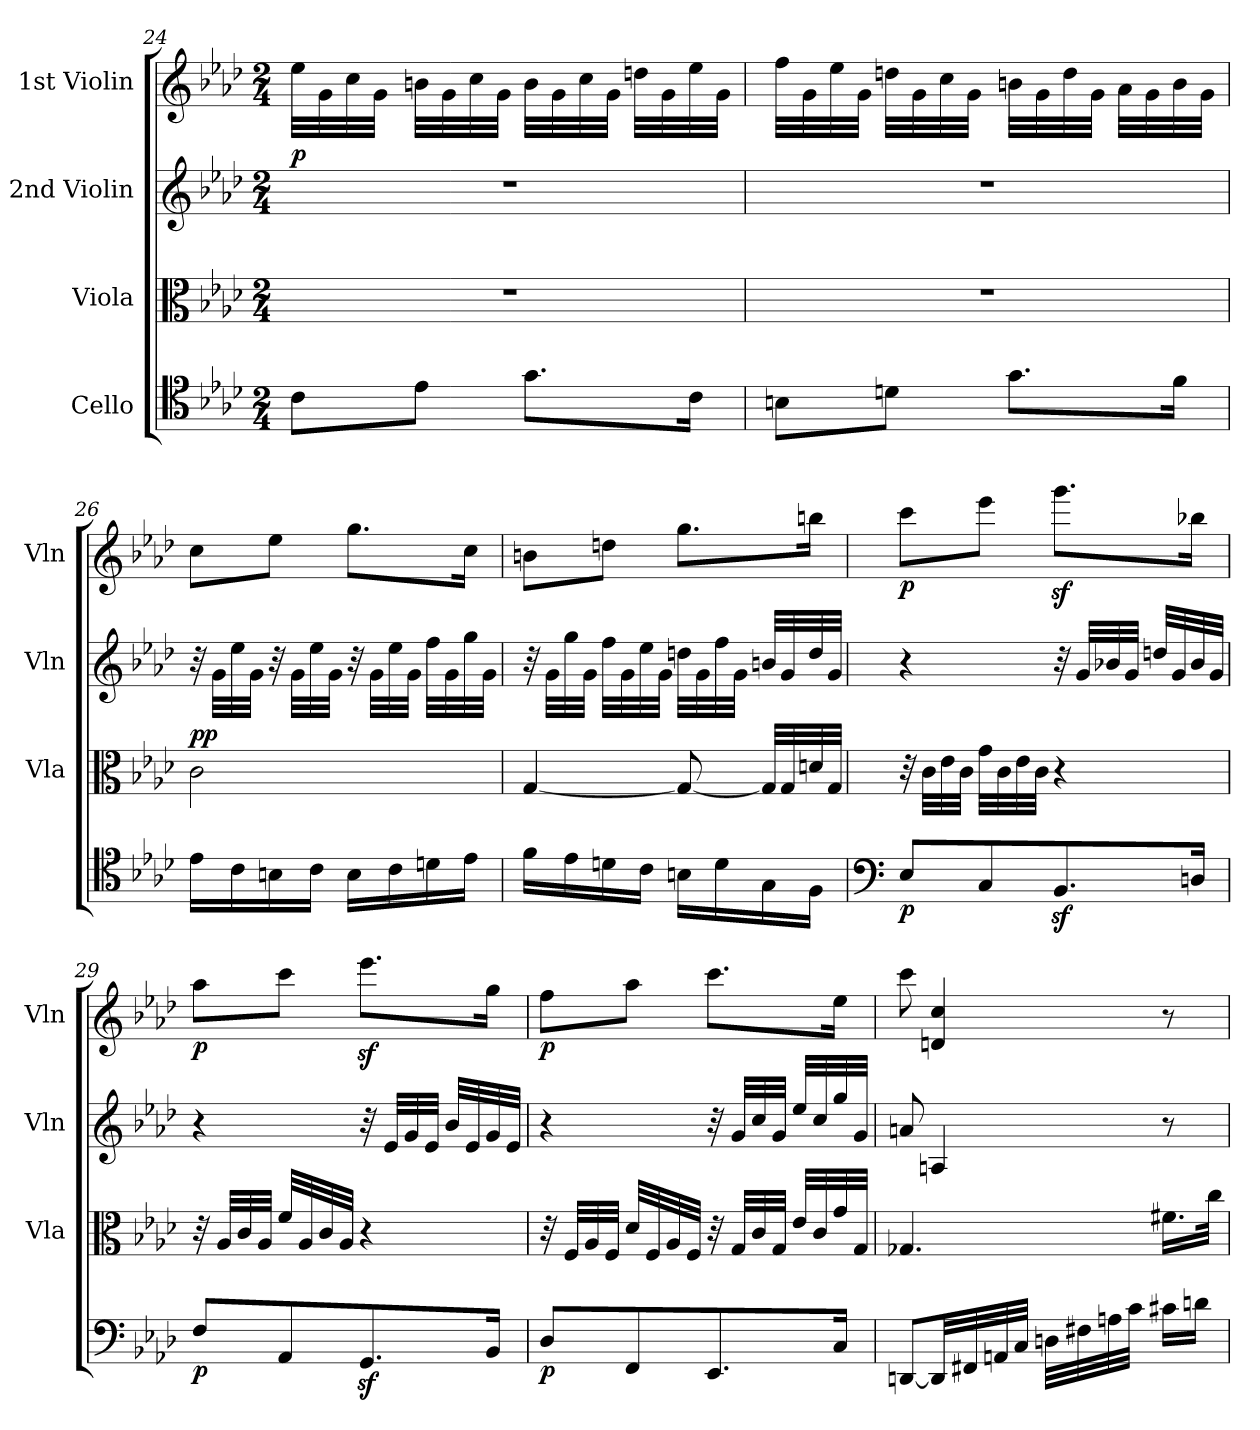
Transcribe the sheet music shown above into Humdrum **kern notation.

**kern	**dynam	**kern	**dynam	**kern	**dynam	**kern	**dynam
*part4	*part4	*part3	*part3	*part2	*part2	*part1	*part1
*staff4	*staff4	*staff3	*staff3	*staff2	*staff2	*staff1	*staff1
*I"Cello	*	*I"Viola	*	*I"2nd Violin	*	*I"1st Violin	*
*	*	*I'Vla	*	*I'Vln	*	*I'Vln	*
*clefC4	*	*clefC3	*	*clefG2	*	*clefG2	*
*k[b-e-a-d-]	*	*k[b-e-a-d-]	*	*k[b-e-a-d-]	*	*k[b-e-a-d-]	*
*f:	*	*f:	*	*f:	*	*f:	*
*M2/4	*	*M2/4	*	*M2/4	*	*M2/4	*
=24	=24	=24	=24	=24	=24	=24	=24
!	!	!	!	!	!LO:DY:a	!	!
8c\L	.	2r	.	2r	p	32ee-\LLL	.
.	.	.	.	.	.	32g\	.
.	.	.	.	.	.	32cc\	.
.	.	.	.	.	.	32g\JJJ	.
8e-\J	.	.	.	.	.	32bn\LLL	.
.	.	.	.	.	.	32g\	.
.	.	.	.	.	.	32cc\	.
.	.	.	.	.	.	32g\JJJ	.
8.g\L	.	.	.	.	.	32b\LLL	.
.	.	.	.	.	.	32g\	.
.	.	.	.	.	.	32cc\	.
.	.	.	.	.	.	32g\JJJ	.
.	.	.	.	.	.	32ddn\LLL	.
.	.	.	.	.	.	32g\	.
16c\Jk	.	.	.	.	.	32ee-\	.
.	.	.	.	.	.	32g\JJJ	.
!!LO:LB:g=z
=25	=25	=25	=25	=25	=25	=25	=25
8Bn\L	.	2r	.	2r	.	32ff\LLL	.
.	.	.	.	.	.	32g\	.
.	.	.	.	.	.	32ee-\	.
.	.	.	.	.	.	32g\JJJ	.
8dn\J	.	.	.	.	.	32ddn\LLL	.
.	.	.	.	.	.	32g\	.
.	.	.	.	.	.	32cc\	.
.	.	.	.	.	.	32g\JJJ	.
8.g\L	.	.	.	.	.	32bn\LLL	.
.	.	.	.	.	.	32g\	.
.	.	.	.	.	.	32dd\	.
.	.	.	.	.	.	32g\JJJ	.
.	.	.	.	.	.	32a-\LLL	.
.	.	.	.	.	.	32g\	.
16f\Jk	.	.	.	.	.	32b\	.
.	.	.	.	.	.	32g\JJJ	.
=26	=26	=26	=26	=26	=26	=26	=26
!	!	!	!LO:DY:b	!	!	!	!
!	!	!	!LO:DY:n=1:a	!	!	!	!
16e-\LL	.	2c\	p p	32r	.	8cc\L	.
.	.	.	.	32g\LLL	.	.	.
16c\	.	.	.	32ee-\	.	.	.
.	.	.	.	32g\JJJ	.	.	.
16Bn\	.	.	.	32r	.	8ee-\J	.
.	.	.	.	32g\LLL	.	.	.
16c\JJ	.	.	.	32ee-\	.	.	.
.	.	.	.	32g\JJJ	.	.	.
16B\LL	.	.	.	32r	.	8.gg\L	.
.	.	.	.	32g\LLL	.	.	.
16c\	.	.	.	32ee-\	.	.	.
.	.	.	.	32g\JJJ	.	.	.
16dn\	.	.	.	32ff\LLL	.	.	.
.	.	.	.	32g\	.	.	.
16e-\JJ	.	.	.	32gg\	.	16cc\Jk	.
.	.	.	.	32g\JJJ	.	.	.
!!LO:LB:g=z
=27	=27	=27	=27	=27	=27	=27	=27
16f\LL	.	[4G/	.	32r	.	8bn\L	.
.	.	.	.	32g\LLL	.	.	.
16e-\	.	.	.	32gg\	.	.	.
.	.	.	.	32g\JJJ	.	.	.
16dn\	.	.	.	32ff\LLL	.	8ddn\J	.
.	.	.	.	32g\	.	.	.
16c\JJ	.	.	.	32ee-\	.	.	.
.	.	.	.	32g\JJJ	.	.	.
16Bn\LL	.	8G/_	.	32ddn\LLL	.	8.gg\L	.
.	.	.	.	32g\	.	.	.
16d\	.	.	.	32ff\	.	.	.
.	.	.	.	32g\JJJ	.	.	.
16G\	.	32G/LLL]	.	32bn/LLL	.	.	.
.	.	32G/	.	32g/	.	.	.
16F\JJ	.	32dn/	.	32dd/	.	16bbn\Jk	.
.	.	32G/JJJ	.	32g/JJJ	.	.	.
=28	=28	=28	=28	=28	=28	=28	=28
*clefF4	*	*	*	*	*	*	*
!	!LO:DY:b	!	!	!	!	!	!LO:DY:b
8E-/L	p	32r	.	4r	.	8ccc\L	p
.	.	32c\LLL	.	.	.	.	.
.	.	32e-\	.	.	.	.	.
.	.	32c\JJJ	.	.	.	.	.
8C/	.	32g\LLL	.	.	.	8eee-\J	.
.	.	32c\	.	.	.	.	.
.	.	32e-\	.	.	.	.	.
.	.	32c\JJJ	.	.	.	.	.
8.BB-z</	.	4r	.	32r	.	8.gggz<\L	.
.	.	.	.	32g/LLL	.	.	.
.	.	.	.	32b-X/	.	.	.
.	.	.	.	32g/JJJ	.	.	.
.	.	.	.	32ddn/LLL	.	.	.
.	.	.	.	32g/	.	.	.
16Dn/Jk	.	.	.	32b-/	.	16bb-X\Jk	.
.	.	.	.	32g/JJJ	.	.	.
!!LO:PB:g=z
=29	=29	=29	=29	=29	=29	=29	=29
!	!LO:DY:b	!	!	!	!	!	!LO:DY:b
8F/L	p	32r	.	4r	.	8aa-\L	p
.	.	32A-/LLL	.	.	.	.	.
.	.	32c/	.	.	.	.	.
.	.	32A-/JJJ	.	.	.	.	.
8AA-/	.	32f/LLL	.	.	.	8ccc\J	.
.	.	32A-/	.	.	.	.	.
.	.	32c/	.	.	.	.	.
.	.	32A-/JJJ	.	.	.	.	.
8.GGz</	.	4r	.	32r	.	8.eee-z<\L	.
.	.	.	.	32e-/LLL	.	.	.
.	.	.	.	32g/	.	.	.
.	.	.	.	32e-/JJJ	.	.	.
.	.	.	.	32b-/LLL	.	.	.
.	.	.	.	32e-/	.	.	.
16BB-/Jk	.	.	.	32g/	.	16gg\Jk	.
.	.	.	.	32e-/JJJ	.	.	.
=30	=30	=30	=30	=30	=30	=30	=30
!	!LO:DY:b	!	!	!	!	!	!LO:DY:b
8D-/L	p	32r	.	4r	.	8ff\L	p
.	.	32F/LLL	.	.	.	.	.
.	.	32A-/	.	.	.	.	.
.	.	32F/JJJ	.	.	.	.	.
8FF/	.	32d-/LLL	.	.	.	8aa-\J	.
.	.	32F/	.	.	.	.	.
.	.	32A-/	.	.	.	.	.
.	.	32F/JJJ	.	.	.	.	.
8.EE-/	.	32r	.	32r	.	8.ccc\L	.
.	.	32G/LLL	.	32g/LLL	.	.	.
.	.	32c/	.	32cc/	.	.	.
.	.	32G/JJJ	.	32g/JJJ	.	.	.
.	.	32e-/LLL	.	32ee-/LLL	.	.	.
.	.	32c/	.	32cc/	.	.	.
16C/Jk	.	32g/	.	32gg/	.	16ee-\Jk	.
.	.	32G/JJJ	.	32g/JJJ	.	.	.
!!LO:LB:g=z
=31	=31	=31	=31	=31	=31	=31	=31
[8DDn/L	.	4.G-X/	.	8an/	.	8ccc\	.
32DD/LL]	.	.	.	4An/	.	4dn/ 4cc/	.
32FF#X/	.	.	.	.	.	.	.
32AAn/	.	.	.	.	.	.	.
32C/JJJ	.	.	.	.	.	.	.
32Dn\LLL	.	.	.	.	.	.	.
32F#X\	.	.	.	.	.	.	.
32An\	.	.	.	.	.	.	.
32c\JJJ	.	.	.	.	.	.	.
16c#X\LL	.	16.f#X\LL	.	8r	.	8r	.
16dn\JJ	.	.	.	.	.	.	.
.	.	32cc\JJk	.	.	.	.	.
=	=	=	=	=	=	=	=
*-	*-	*-	*-	*-	*-	*-	*-
